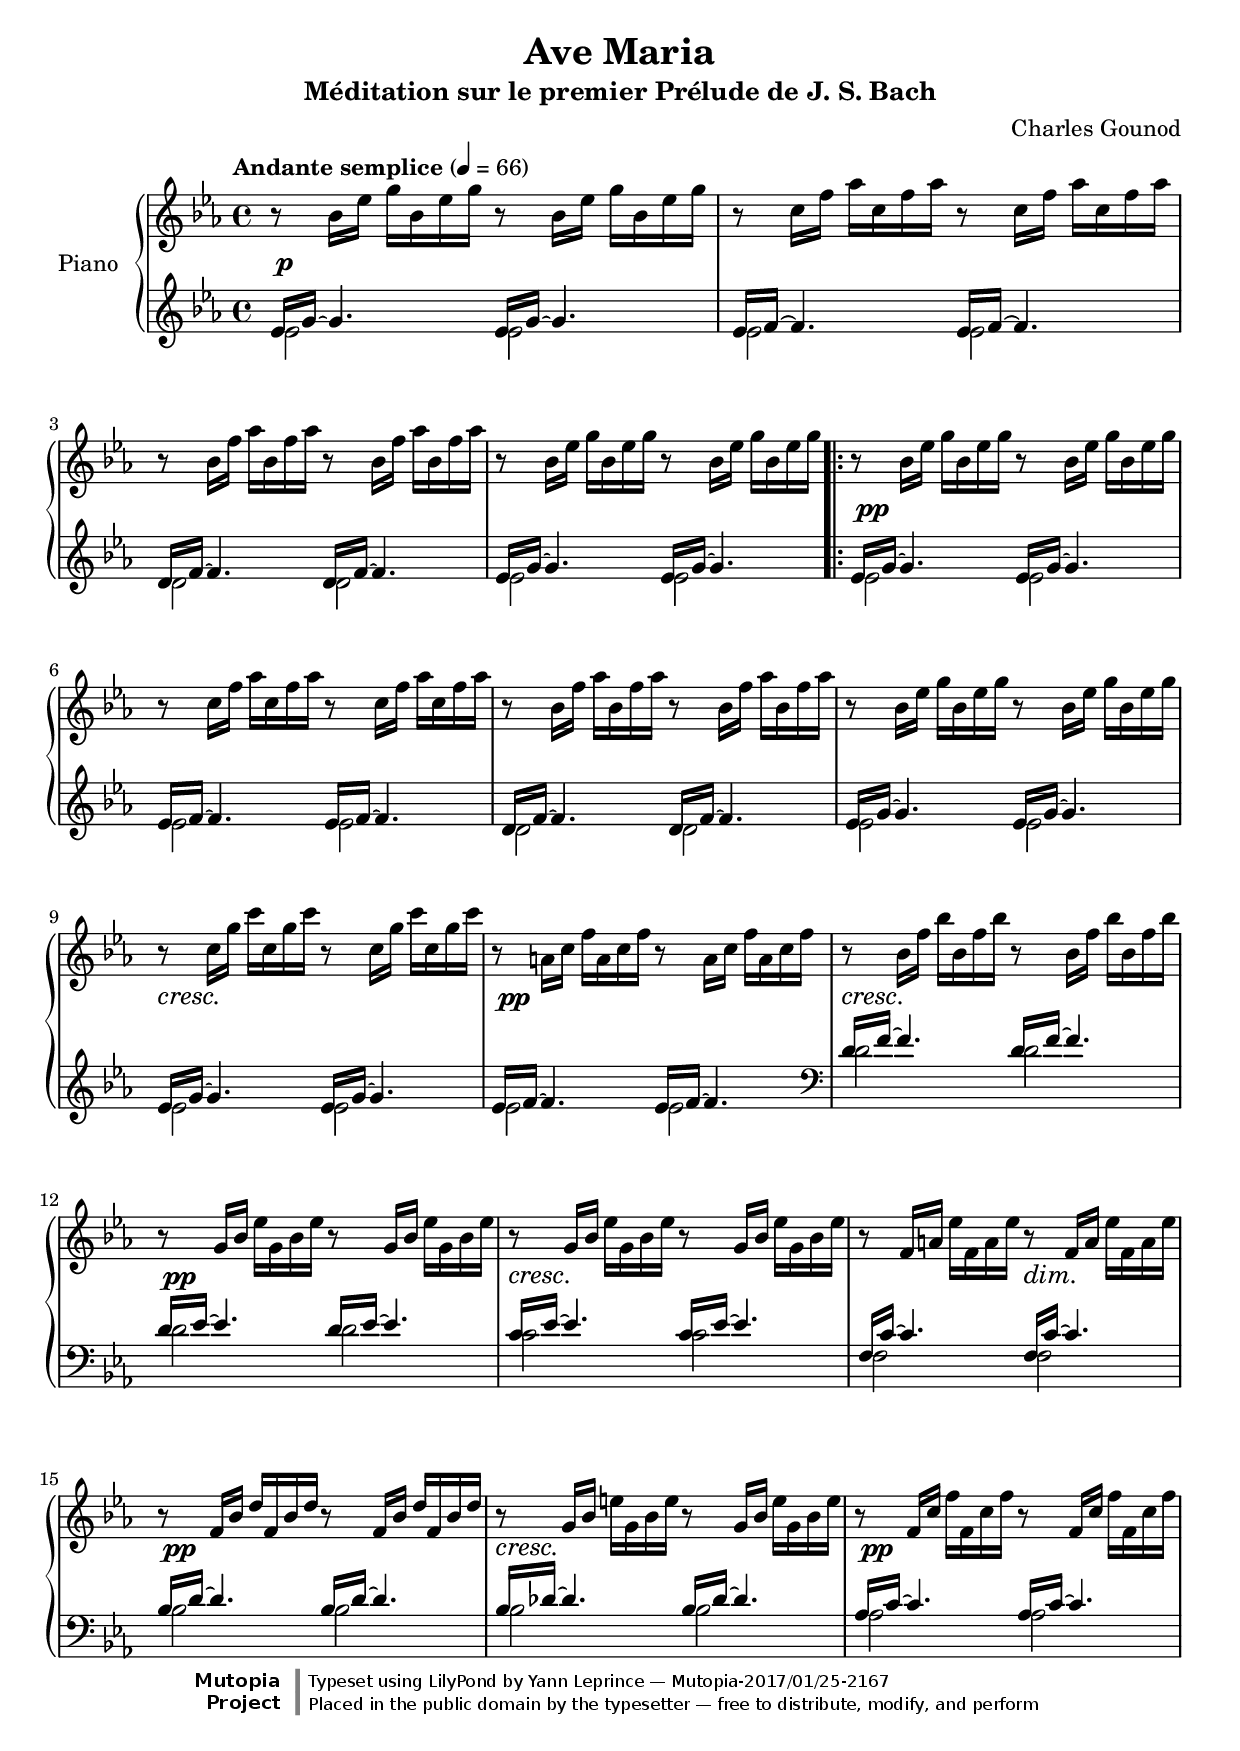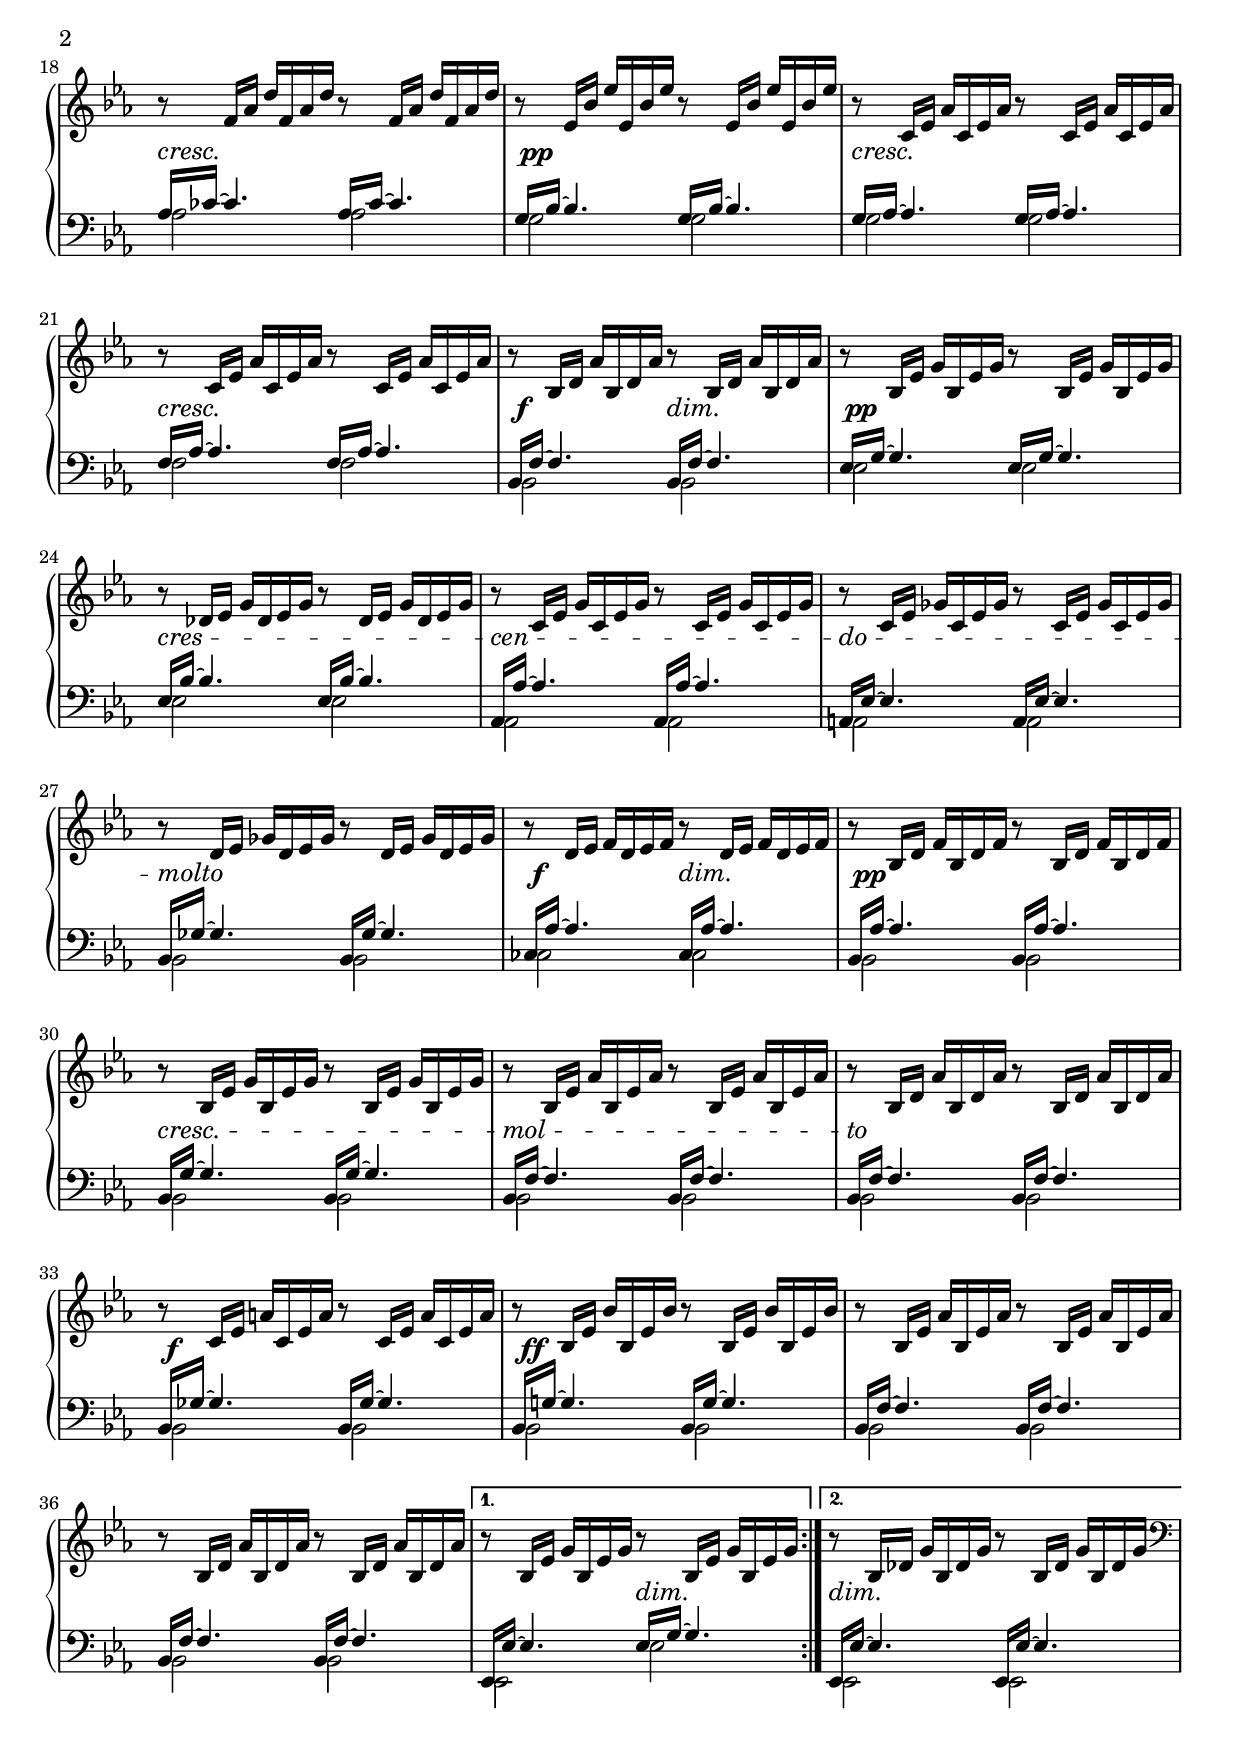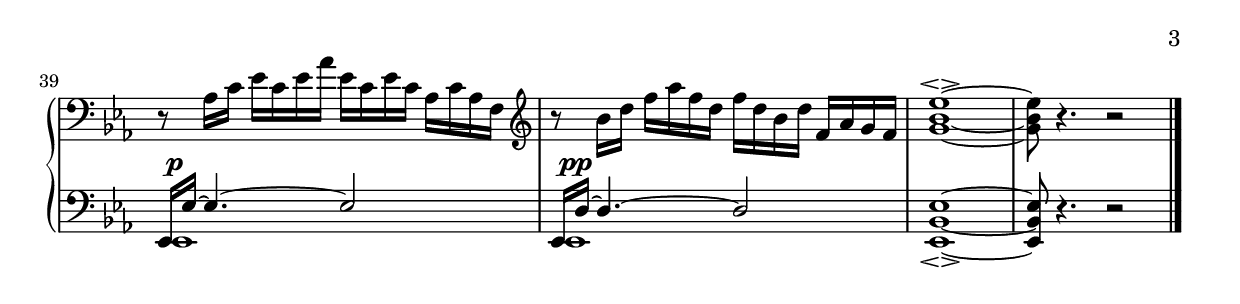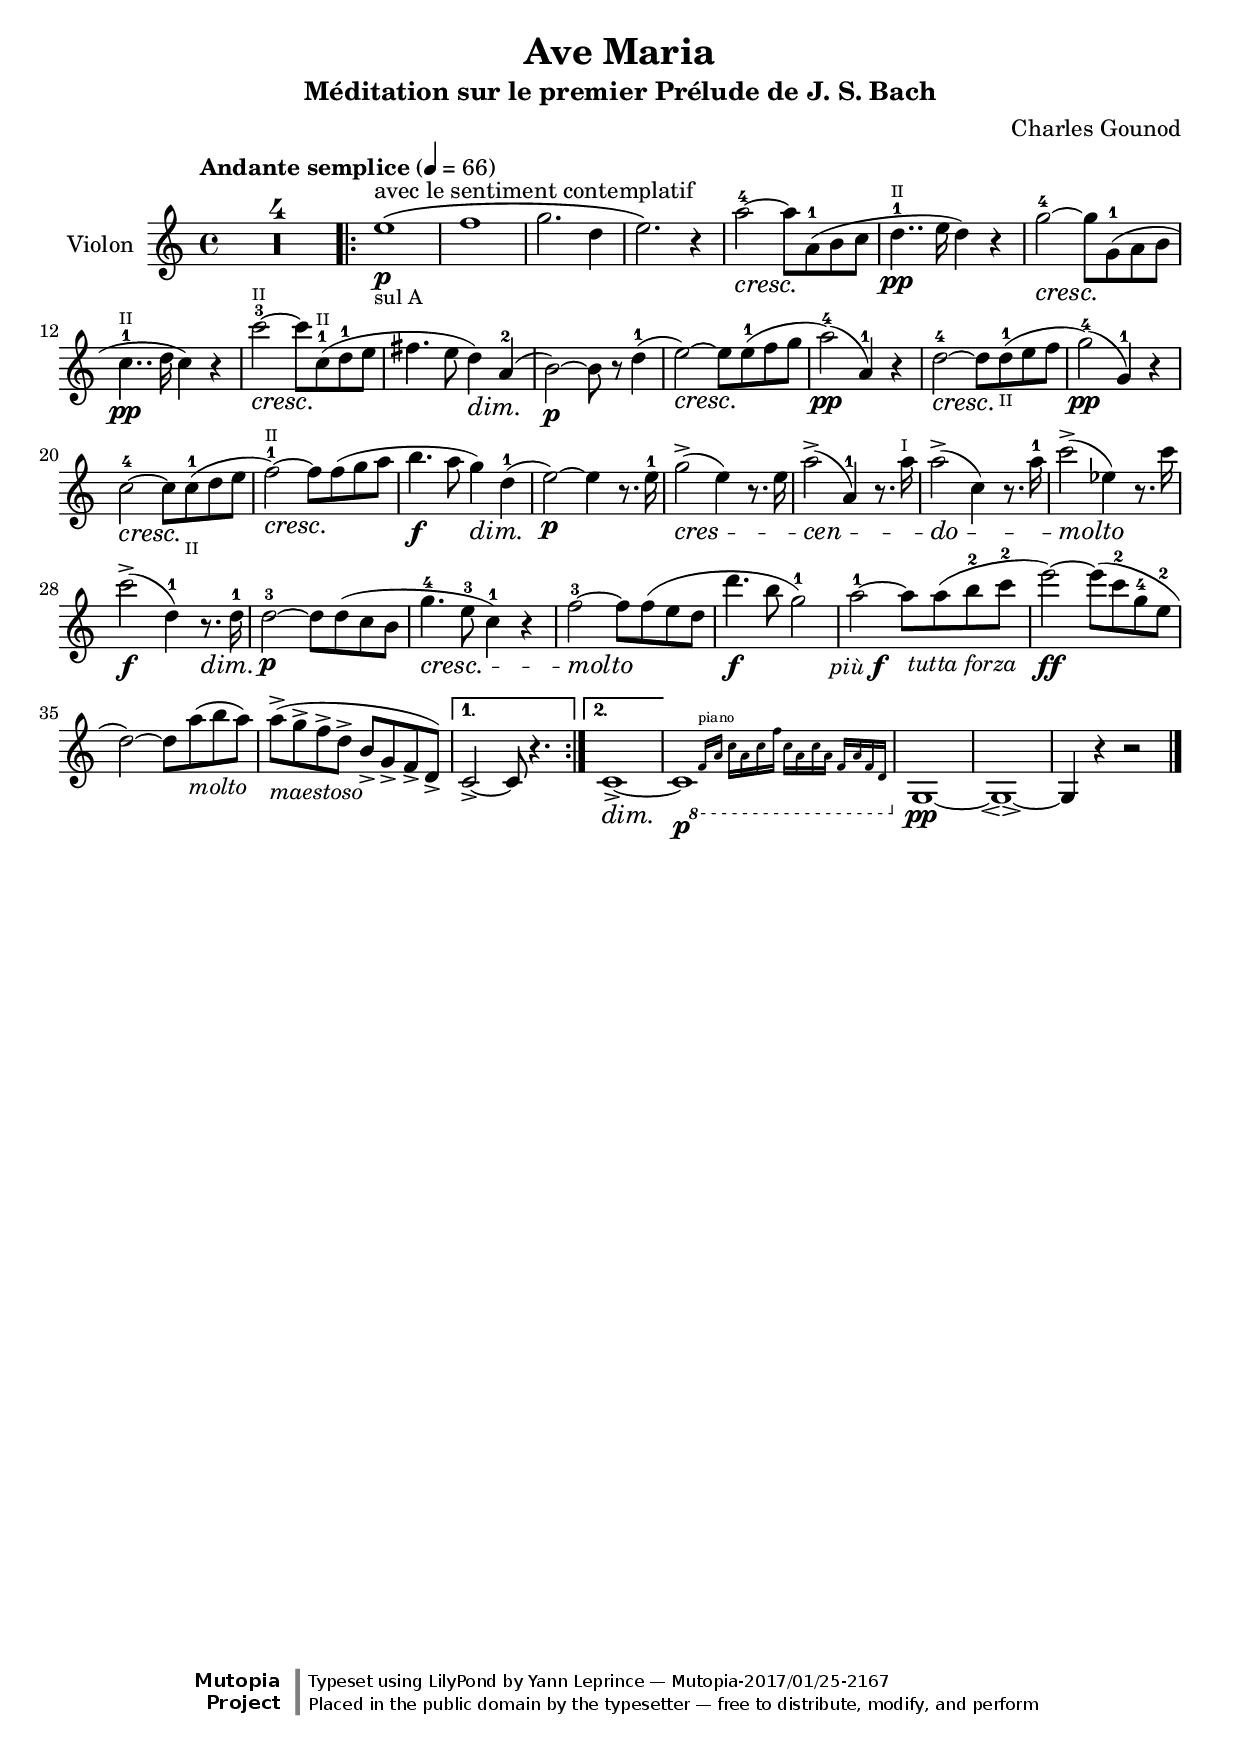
\version "2.24.0"

\header{
  title = "Ave Maria"
  subtitle = "Méditation sur le premier Prélude de J. S. Bach"
  composer = "Charles Gounod"
  date = "1853"
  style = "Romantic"
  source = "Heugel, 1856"

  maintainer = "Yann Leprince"
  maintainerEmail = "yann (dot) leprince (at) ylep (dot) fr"
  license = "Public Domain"

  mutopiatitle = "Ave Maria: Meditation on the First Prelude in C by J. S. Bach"
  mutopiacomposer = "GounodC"
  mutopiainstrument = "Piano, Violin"

  % Filled in automatically by Mutopia
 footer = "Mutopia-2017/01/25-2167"
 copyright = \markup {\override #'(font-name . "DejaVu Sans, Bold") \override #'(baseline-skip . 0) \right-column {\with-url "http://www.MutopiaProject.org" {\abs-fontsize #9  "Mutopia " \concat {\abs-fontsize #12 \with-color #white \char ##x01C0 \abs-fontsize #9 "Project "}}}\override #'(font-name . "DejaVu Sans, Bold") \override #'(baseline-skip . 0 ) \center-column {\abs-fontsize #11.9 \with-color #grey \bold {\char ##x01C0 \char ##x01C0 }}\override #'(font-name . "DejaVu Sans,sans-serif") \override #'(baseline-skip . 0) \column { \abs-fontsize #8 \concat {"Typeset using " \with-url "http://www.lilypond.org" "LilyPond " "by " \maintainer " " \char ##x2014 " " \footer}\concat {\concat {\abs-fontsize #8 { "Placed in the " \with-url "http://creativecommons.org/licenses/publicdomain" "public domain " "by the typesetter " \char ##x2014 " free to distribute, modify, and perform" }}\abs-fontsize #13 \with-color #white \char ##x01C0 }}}
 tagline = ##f
}

%{
  Piano and violin voices are from the 1856 Heugel edition for solo violin,
  orchestra, and choir, available at
  <http://gallica.bnf.fr/ark:/12148/btv1b54000086f>

  Violin fingerings inspired by Anne-Sophie Mutter
  <https://www.youtube.com/watch?v=gz9m06HHBcE>

  Piano part based on the First Prelude in C, J. S. Bach, downloaded from
  <http://www.mutopiaproject.org/ftp/BachJS/BWV846/wtk1-prelude1/wtk1-prelude1.ly>
  (enteredby Shay Rojansky, edited by Han-Wen Nienhuys, edited by Tobias
  Erbsland, version update by Javier Ruiz-Alma 9/11/2011)
%}

global = {
  \key c \major
  \time 4/4
  \tempo "Andante semplice" 4=66
}

upper = \new Voice \transpose c ees' {
  \global
  \clef treble

  % 1
  r8   g16 c'   e' g c' e' r8   g16 c'   e' g c' e' |
  r8   a16 d'   f' a d' f' r8   a16 d'   f' a d' f' |
  r8   g16 d'   f' g d' f' r8   g16 d'   f' g d' f' |
  r8   g16 c'   e' g c' e' r8   g16 c'   e' g c' e' |
  % 5
  \repeat volta 2 {
    r8    g16 c'   e' g c' e' r8   g16 c'   e' g c' e' |
    r8    a16 d'   f' a d' f' r8   a16 d'   f' a d' f' |
    r8    g16 d'   f' g d' f' r8   g16 d'   f' g d' f' |
    r8    g16 c'   e' g c' e' r8   g16 c'   e' g c' e' |
    % 9
    r8    a16 e'   a' a e' a' r8   a16 e'   a' a e' a' |
    r8    fis16 a   d' fis a d' r8   fis16 a   d' fis a d' |
    r8    g16 d'   g' g d' g' r8   g16 d'   g' g d' g' |
    r8    e16 g   c' e g c' r8   e16 g   c' e g c' |
    % 13
    r8    e16 g   c' e g c' r8   e16 g   c' e g c' |
    r8   d16 fis   c' d fis c' r8 d16 fis   c' d fis c' |
    r8 d16 g   b d g b r8   d16 g   b d g b |
    % 16
    r8 e16 g   cis' e g cis' r8   e16 g   cis' e g cis' |
    r8 d16 a   d' d a d' r8   d16 a   d' d a d' |
    r8 d16 f   b d f b r8   d16 f   b d f b |
    r8 c16 g   c' c g c' r8   c16 g   c' c g c' |
    % 20
    r8 a,16 c   f a, c f r8   a,16 c   f a, c f |
    r8   a,16 c   f a, c f r8   a,16 c   f a, c f |
    r8 g,16 b,   f g, b, f r8   g,16 b,   f g, b, f |
    r8 g,16 c   e g, c e r8   g,16 c   e g, c e |
    % 24
    r8 bes,16 c   e bes, c e r8   bes,16 c   e bes, c e |
    r8 a,16 c   e a, c e r8   a,16 c   e a, c e |
    r8 a,16 c   ees a, c ees r8   a,16 c   ees a, c ees |
    % Measure inserted by Ch. Gounod
    r8 b,16 c   ees b, c ees r8   b,16 c   ees b, c ees |
    r8 b,16 c   d b, c d r8   b,16 c   d b, c d |
    % 29
    r8 g,16 b,   d g, b, d r8   g,16 b,   d g, b, d |
    r8 g,16 c   e g, c e r8   g,16 c   e g, c e |
    r8 g,16 c   f g, c f r8   g,16 c   f g, c f |
    r8 g,16 b,   f g, b, f r8   g,16 b,   f g, b, f |
    % 33
    r8   a,16 c   fis a, c fis r8   a,16 c   fis a, c fis |
    r8   g,16 c   g g, c g r8   g,16 c   g g, c g |
    r8   g,16 c   f g, c f r8   g,16 c   f g, c f |
    r8   g,16 b,   f g, b, f r8   g,16 b,   f g, b, f |
  }
  \alternative {
    { r8   g,16 c   e g, c e r8   g,16 c   e g, c e | }
    { r8   g,16 bes,   e g, bes, e r8   g,16 bes,   e g, bes, e | }
  }
  % 38
  \clef bass
  %r8   f,16 a,   c f c a,   c a, f, a,   f, d, f, d, |  % Original from J.S. Bach
  r8 f,16 a,   c a, c f   c a, c a,   f, a, f, d, |  % Gounod
  \clef treble
  r8   g16 b   d' f' d' b   d' b g b   d f e d |
  <e g c'>1\espressivo ~ |
  <e g c'>8 r4. r2 |
  \bar "|."
}

lower = \new Voice \transpose c ees {
  \global
  \clef treble

  << {
    % 1
    c'16 e'16 ~ e'4. c'16 e'16 ~ e'4. |
    c'16 d'16 ~ d'4. c'16 d'16 ~ d'4. |
    b16 d'16 ~ d'4. b16 d'16 ~ d'4. |
    c'16 e'16 ~ e'4. c'16 e'16 ~ e'4. |
  } \\ {
    c'2 c' |
    c' c' |
    b b |
    c' c' |
  } >> |
  \repeat volta 2 {
  % 5
    << {
      c'16 e'16 ~ e'4. c'16 e'16 ~ e'4. |
      c'16 d'16 ~ d'4. c'16 d'16 ~ d'4. |
      b16 d'16 ~ d'4. b16 d'16 ~ d'4. |
      c'16 e'16 ~ e'4. c'16 e'16 ~ e'4. |
    } \\ {
      c'2 c' |
      c' c' |
      b b |
      c' c' |
    } >> |
    % 9
    << {
      c'16 e'16 ~ e'4. c'16 e'16 ~ e'4. |
      c'16 d'16 ~ d'4. c'16 d'16 ~ d'4. |
      \clef bass
      b16 d'16 ~ d'4. b16 d'16 ~ d'4. |
      b16 c'16 ~ c'4. b16 c'16 ~ c'4. |
    } \\ {
      c'2 c' |
      c' c' |
      b b |
      b b |
    } >> |
    % 13
    << {
      a16 c'16 ~ c'4. a16 c'16 ~ c'4. |
      d16 a16 ~ a4. d16 a16 ~ a4. |
      g16 b16 ~ b4. g16 b16 ~ b4. |
    } \\ {
    a2 a |
    d d |
    g g |
    } >> |
    % 16
    << {
      g16 bes16 ~ bes4. g16 bes16 ~ bes4. |
      f16 a16 ~ a4. f16 a16 ~ a4. |
      f16 aes16 ~ aes4. f16 aes16 ~ aes4. |
      e16 g16 ~ g4. e16 g16 ~ g4. |
    } \\ {
      g2 g |
      f f |
      f f |
      e e |
    } >> |
    % 20
    << {
      e16 f16 ~ f4. e16 f16 ~ f4. |
      d16 f16 ~ f4. d16 f16 ~ f4. |
      g,16 d16 ~ d4. g,16 d16 ~ d4. |
      c16 e16 ~ e4. c16 e16 ~ e4. |
    } \\ {
      e2 e |
      d d |
      g, g, |
      c c |
    } >> |
    % 24
    << {
      c16 g16 ~ g4. c16 g16 ~ g4. |
      f,16 f16 ~ f4. f,16 f16 ~ f4. |
      fis,16 c16 ~ c4. fis,16 c16 ~ c4. |
      % Measure inserted by Ch. Gounod
      g,16 ees16 ~ ees4. g,16 ees16 ~ ees4. |
      aes,16 f16 ~ f4. aes,16 f16 ~ f4. |
    } \\ {
      c2 c |
      f, f, |
      fis, fis, |
      g, g, |
      aes, aes, |
    } >> |
    % 29
    << {
      g,16 f16 ~ f4. g,16 f16 ~ f4. |
      g,16 e16 ~ e4. g,16 e16 ~ e4. |
      g,16 d16 ~ d4. g,16 d16 ~ d4. |
      g,16 d16 ~ d4. g,16 d16 ~ d4. |
    } \\ {
      g,2 g, |
      g, g, |
      g, g, |
      g, g, |
    } >> |
    % 33
    << {
      g,16 ees16 ~ ees4. g,16 ees16 ~ ees4. |
      g,16 e!16 ~ e4. g,16 e16 ~ e4. |
      g,16 d16 ~ d4. g,16 d16 ~ d4. |
      g,16 d16 ~ d4. g,16 d16 ~ d4. |
    } \\ {
      g,2 g, |
      g, g, |
      g, g, |
      g, g, |
    } >> |
  }
  \alternative {
    { % 1.
      << { c,16 c16 ~ c4. c16 e16 ~ e4. | } \\ { c,2 c } >> |
    }
    { % 2.
      << { c,16 c16 ~ c4. c,16 c16 ~ c4. | } \\ { c,2 c, } >> |
    }
  }
  % 38
  << {
    c,16 c16 ~ c4. ~ c2 |
    c,16 b,16 ~ b,4. ~ b,2 |
  } \\ {
    c,1 |
    c, |
  } >> |

  <c, g, c>1\espressivo ~ |
  <c, g, c>8 r4. r2 |
  \bar "|."
}

pianoDynamics = {
  % Fix collision of dynamics that appear just after a bar.
  \override DynamicText.self-alignment-X = #LEFT

  \set crescendoSpanner = #'text
  \override DynamicTextSpanner.style = #'none
  \set crescendoText = \markup { \italic "cresc." }
  R1\p | R1*3 |
  \repeat volta 2 {
    % 5
    R1\pp | R1*3 |
    % 9
    R1\cresc | R1\pp | R1\cresc | R1\pp |
    % 13
    R1\cresc | s2 s2\dim | R1\pp | R1\cresc | R1\pp | R1\cresc | R1\pp |
    % 20
    R1\cresc | R1\cresc | s2\f s2\dim | R1\pp |
    % 24
    \override DynamicTextSpanner.style = #'dashed-line
    \set crescendoText = \markup { \italic "cres" }
    R1\< |
    \set crescendoText = \markup { \italic "cen" }
    R1\< |
    \set crescendoText = \markup { \italic "do" }
    R1\< |
    \set crescendoText = \markup { \italic "molto" }
    \override DynamicTextSpanner.style = #'none
    R1\< |
    s2\f s2\dim |
    % 29
    R1\pp |
    \override DynamicTextSpanner.style = #'dashed-line
    \set crescendoText = \markup { \italic "cresc." }
    R1\< |
    \set crescendoText = \markup { \italic "mol" }
    R1\< |
    \set crescendoText = \markup { \italic "to" }
    \override DynamicTextSpanner.style = #'none
    R1\< |
    % 33
    R1\f |
    R1\ff |
    R1*2 |
  }
  \alternative{
    { s2 s2\dim | }
    { R1\dim | }
  }
  % 38
  R1\p |
  R1\pp
}


% Here \center-align worsens the centering instead of improving it, why?
II = \markup \teeny "II"
I = \markup \teeny "I"

sulA = \markup \small "sul A"

piuF = #(make-dynamic-script
         (markup #:normal-text #:italic "più" #:dynamic "f"))
tutta_forza = \tweak DynamicText.self-alignment-X #LEFT #(make-dynamic-script
               (markup #:normal-text #:italic "tutta forza"))


violin = \new Voice \relative c''
{
  \global
  \clef treble

  \language "italiano"

  \set crescendoSpanner = #'text
  \override DynamicTextSpanner.style = #'none
  \set crescendoText = \markup { \italic "cresc." }
  % 1
  R1*4 |
  \repeat volta 2 {
  % 5
  mi1\(\p^"avec le sentiment contemplatif"_\sulA |
  fa1 |
  sol2. re4 |
  mi2.\) r4 |
  % 9
  la2-4\cresc~la8 la,(-1 si do |
  re4..\pp-1^\II mi16 re4) r4 |
  sol2\cresc-4~sol8 sol,(-1 la si |
  do4..\pp-1^\II re16 do4) r4 |
  % 13
  do'2-3^\II\cresc~do8 do,(-1^\II re-1 mi |
  fad4. mi8 re4)\dim la(-2 |
  si2)\p~si8 r8 re4-1( |
  % 16
  mi2)\cresc~mi8 mi(-1 fa sol |
  la2-4)(\pp la,4-1) r4 |
  re2-4\cresc~re8 re(-1-\II mi fa |
  sol2-4)(\pp sol,4-1) r4 |
  % 20
  do2-4\cresc~do8 do(-1-\II re mi |
  fa2-1^\II)\cresc~fa8 fa( sol la |
  si4.\f la8 sol4)\dim re(-1 |
  mi2)\p~mi4 r8. mi16-1 |
  % 24
  \override DynamicTextSpanner.style = #'dashed-line
  \set crescendoText = \markup { \italic "cres" }
  sol2->(\< mi4) r8. mi16 |
  \set crescendoText = \markup { \italic "cen" }
  la2->(\< la,4-1) r8. la'16^\I |
  \set crescendoText = \markup { \italic "do" }
  la2->(\< do,4) r8. la'16-1 |
  \override DynamicTextSpanner.style = #'none
  \set crescendoText = \markup { \italic "molto" }
  do2->(\< mib,4) r8. do'16 |
  do2->(\f re,4-1) r8.\dim re16-1 |
  % 29
  re2-3\p~re8 re( do si |
  \override DynamicTextSpanner.style = #'dashed-line
  \set crescendoText = \markup { \italic "cresc." }
  sol'4.-4\< mi8-3 do4-1) r4 |
  \override DynamicTextSpanner.style = #'none
  \set crescendoText = \markup { \italic "molto" }
  fa2-3\<~fa8 fa( mi re |
  re'4.\f si8 sol2-1) |
  % 33
  la2-1\piuF ~
    % Space out these notes a little more so that "tutta forza" fits
    \newSpacingSection
    \override Score.SpacingSpanner.spacing-increment = #2
    la8\tutta_forza la( si-2 do-2 |
    \newSpacingSection
    \revert Score.SpacingSpanner.spacing-increment
  mi2)\ff~mi8( do-2 sol-4 mi-2 |
  re2)~re8 la'(_\markup { \italic "molto" } si la) |
  la->(_\markup { \italic "maestoso" } sol-> fa-> re-> si-> sol-> fa-> re->) |
  }
  \alternative {
    { do2->~do8 r4. | }
    { do1->\dim ~ | }
  }
  % 38
  <<
    \tag #'part \new CueVoice \relative do {
      % Use hidden rests instead of invisible rests (s16) so that they take up
      % space (otherwise the cue is too close to the violin's note).
      \hideNotes r16 r \unHideNotes
      \once \override Staff.OttavaBracket.font-size = #-3 \ottava #-1
      fa16^"piano" la do la do fa do la do la fa la fa re |
    }
    do1\p |
  >> \ottava #0
  sol1\pp ~ |
  sol1\espressivo ~ |
  sol4 r4 r2 |
  \bar "|."
}

\book{
  \score {
    <<
%      \new Staff = "violin" \with {
%        instrumentName = #"Violon"
%        fontSize = #-2
%        \override StaffSymbol.staff-space = #(magstep -2)
%        \override StaffSymbol.thickness = #(magstep -2)
%      } <<
%        \removeWithTag #'part
%        \violin
%      >>
      \new PianoStaff = "piano" \with {
        connectArpeggios = ##t
        instrumentName = #"Piano"
      } <<
        \new Staff = "up" \upper
        \new Dynamics = "pianoDynamics" \pianoDynamics
        \new Staff = "down" \lower
      >>
    >>
    \layout {
      \context {
        \Score
        \override SpacingSpanner.common-shortest-duration = #(ly:make-moment 1/8)
      }
    }
  }
} % book (piano)

\book {
  \bookOutputSuffix "Violin"
  \score {
    \new Staff = "violin" \with {
      instrumentName = #"Violon"
    } << \violin >>
    \layout {
      \context {
        \Score
        skipBars = ##t
      }
    }
  }
} % book (violin)

%% TODO fix dynamics warnings
%\score {
%  \unfoldRepeats
%  <<
%    \new Staff = "violin" \with {
%      midiInstrument = #"violin"
%    } <<
%      \removeWithTag #'part
%      \violin
%    >>
%    \new PianoStaff = "piano" \with {
%      midiInstrument = #"acoustic grand"
%    } <<
%      \new Staff = "up" \upper
%      \new Dynamics = "pianoDynamics" \pianoDynamics
%      \new Staff = "down" \lower
%    >>
%  >>
%  \midi { }
%}
